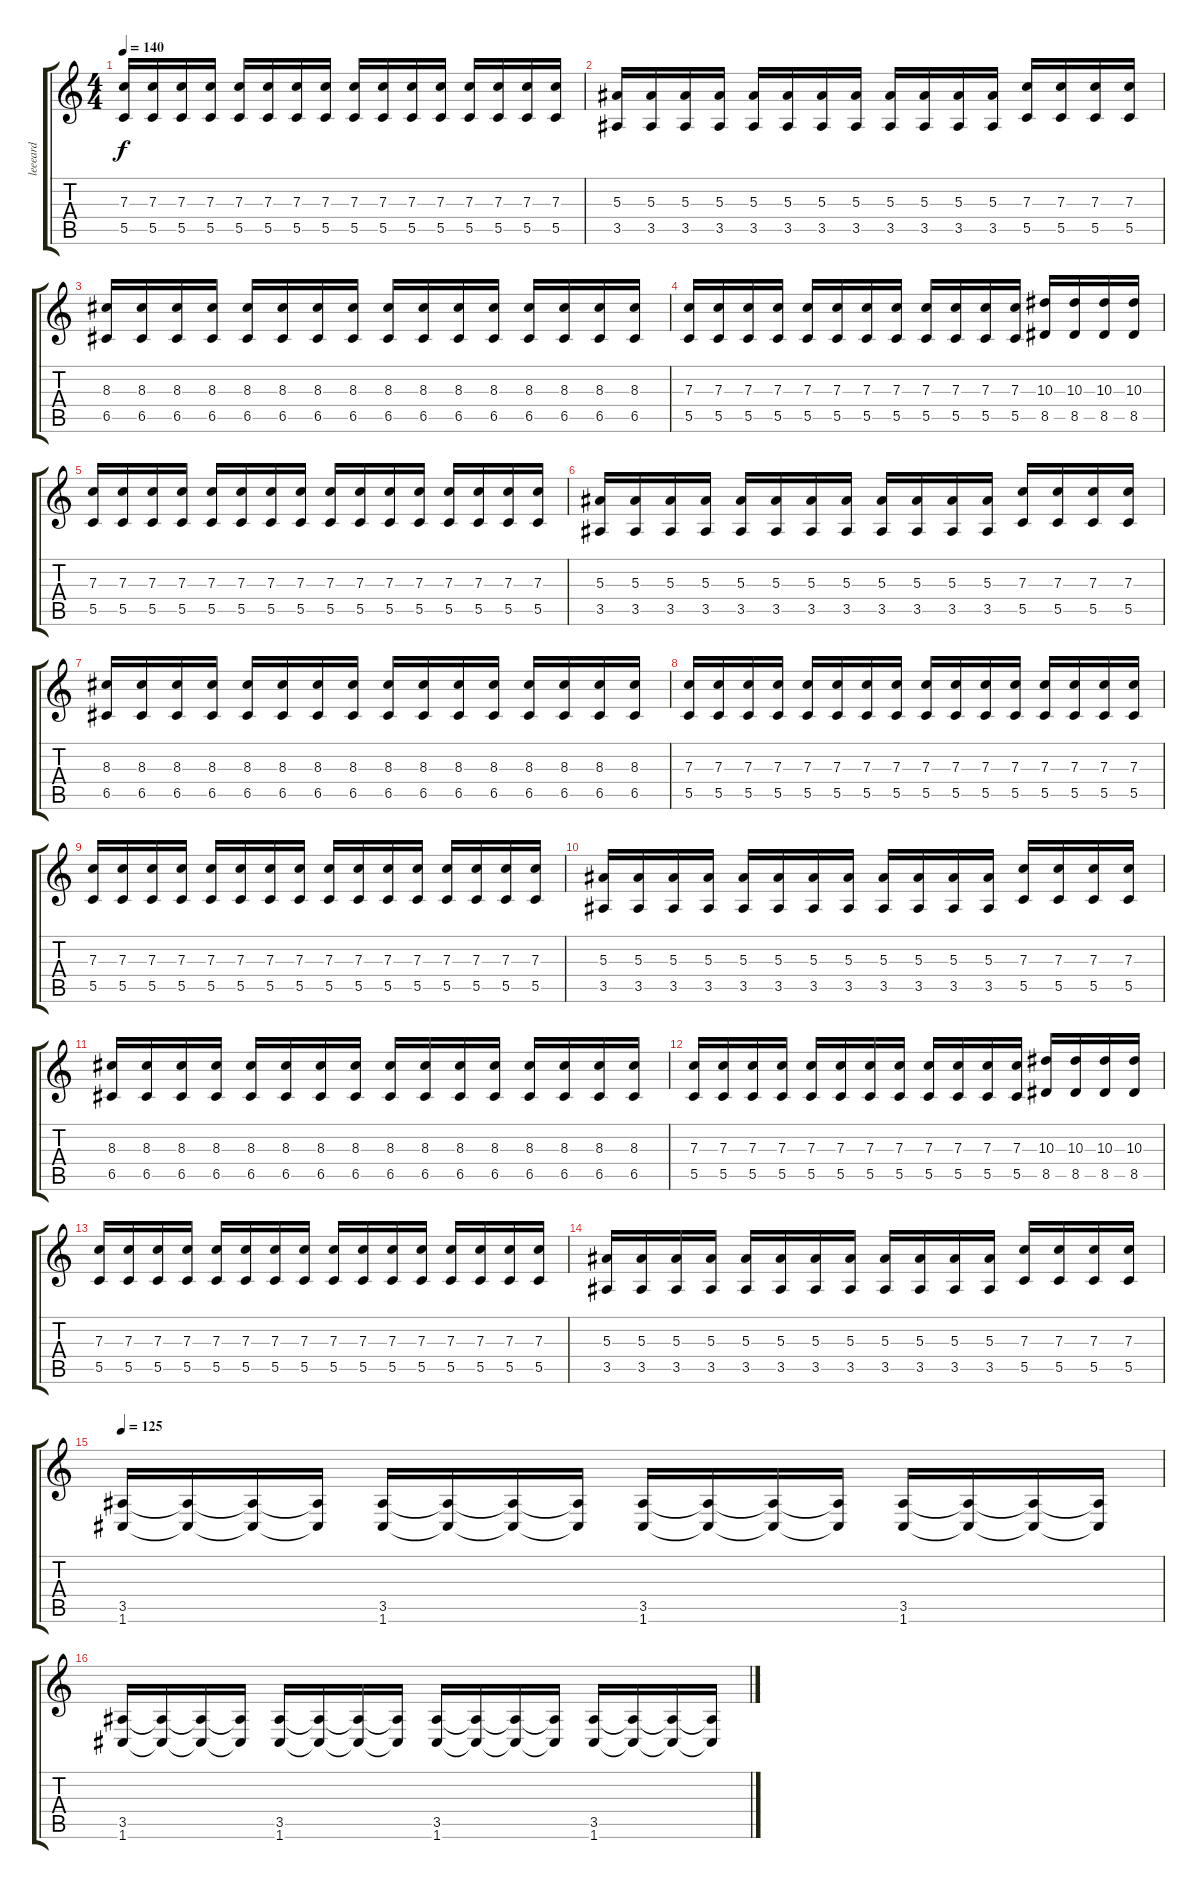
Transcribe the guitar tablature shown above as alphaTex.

\track ("leeeard" "leeeard") {instrument distortionguitar}
\staff {score tabs}
\tuning (D4 A3 F3 C3 G2 C2) {hide}
\ts (4 4)
\tempo 140
\clef g2
\ks c
(7.3 5.5).16{dy f} (7.3 5.5).16 (7.3 5.5).16 (7.3 5.5).16 (7.3 5.5).16 (7.3 5.5).16 (7.3 5.5).16 (7.3 5.5).16 (7.3 5.5).16 (7.3 5.5).16 (7.3 5.5).16 (7.3 5.5).16 (7.3 5.5).16 (7.3 5.5).16 (7.3 5.5).16 (7.3 5.5).16 |
(5.3 3.5).16 (5.3 3.5).16 (5.3 3.5).16 (5.3 3.5).16 (5.3 3.5).16 (5.3 3.5).16 (5.3 3.5).16 (5.3 3.5).16 (5.3 3.5).16 (5.3 3.5).16 (5.3 3.5).16 (5.3 3.5).16 (7.3 5.5).16 (7.3 5.5).16 (7.3 5.5).16 (7.3 5.5).16 |
(8.3 6.5).16 (8.3 6.5).16 (8.3 6.5).16 (8.3 6.5).16 (8.3 6.5).16 (8.3 6.5).16 (8.3 6.5).16 (8.3 6.5).16 (8.3 6.5).16 (8.3 6.5).16 (8.3 6.5).16 (8.3 6.5).16 (8.3 6.5).16 (8.3 6.5).16 (8.3 6.5).16 (8.3 6.5).16 |
(7.3 5.5).16 (7.3 5.5).16 (7.3 5.5).16 (7.3 5.5).16 (7.3 5.5).16 (7.3 5.5).16 (7.3 5.5).16 (7.3 5.5).16 (7.3 5.5).16 (7.3 5.5).16 (7.3 5.5).16 (7.3 5.5).16 (10.3 8.5).16 (10.3 8.5).16 (10.3 8.5).16 (10.3 8.5).16 |
(7.3 5.5).16 (7.3 5.5).16 (7.3 5.5).16 (7.3 5.5).16 (7.3 5.5).16 (7.3 5.5).16 (7.3 5.5).16 (7.3 5.5).16 (7.3 5.5).16 (7.3 5.5).16 (7.3 5.5).16 (7.3 5.5).16 (7.3 5.5).16 (7.3 5.5).16 (7.3 5.5).16 (7.3 5.5).16 |
(5.3 3.5).16 (5.3 3.5).16 (5.3 3.5).16 (5.3 3.5).16 (5.3 3.5).16 (5.3 3.5).16 (5.3 3.5).16 (5.3 3.5).16 (5.3 3.5).16 (5.3 3.5).16 (5.3 3.5).16 (5.3 3.5).16 (7.3 5.5).16 (7.3 5.5).16 (7.3 5.5).16 (7.3 5.5).16 |
(8.3 6.5).16 (8.3 6.5).16 (8.3 6.5).16 (8.3 6.5).16 (8.3 6.5).16 (8.3 6.5).16 (8.3 6.5).16 (8.3 6.5).16 (8.3 6.5).16 (8.3 6.5).16 (8.3 6.5).16 (8.3 6.5).16 (8.3 6.5).16 (8.3 6.5).16 (8.3 6.5).16 (8.3 6.5).16 |
(7.3 5.5).16 (7.3 5.5).16 (7.3 5.5).16 (7.3 5.5).16 (7.3 5.5).16 (7.3 5.5).16 (7.3 5.5).16 (7.3 5.5).16 (7.3 5.5).16 (7.3 5.5).16 (7.3 5.5).16 (7.3 5.5).16 (7.3 5.5).16 (7.3 5.5).16 (7.3 5.5).16 (7.3 5.5).16 |
(7.3 5.5).16 (7.3 5.5).16 (7.3 5.5).16 (7.3 5.5).16 (7.3 5.5).16 (7.3 5.5).16 (7.3 5.5).16 (7.3 5.5).16 (7.3 5.5).16 (7.3 5.5).16 (7.3 5.5).16 (7.3 5.5).16 (7.3 5.5).16 (7.3 5.5).16 (7.3 5.5).16 (7.3 5.5).16 |
(5.3 3.5).16 (5.3 3.5).16 (5.3 3.5).16 (5.3 3.5).16 (5.3 3.5).16 (5.3 3.5).16 (5.3 3.5).16 (5.3 3.5).16 (5.3 3.5).16 (5.3 3.5).16 (5.3 3.5).16 (5.3 3.5).16 (7.3 5.5).16 (7.3 5.5).16 (7.3 5.5).16 (7.3 5.5).16 |
(8.3 6.5).16 (8.3 6.5).16 (8.3 6.5).16 (8.3 6.5).16 (8.3 6.5).16 (8.3 6.5).16 (8.3 6.5).16 (8.3 6.5).16 (8.3 6.5).16 (8.3 6.5).16 (8.3 6.5).16 (8.3 6.5).16 (8.3 6.5).16 (8.3 6.5).16 (8.3 6.5).16 (8.3 6.5).16 |
(7.3 5.5).16 (7.3 5.5).16 (7.3 5.5).16 (7.3 5.5).16 (7.3 5.5).16 (7.3 5.5).16 (7.3 5.5).16 (7.3 5.5).16 (7.3 5.5).16 (7.3 5.5).16 (7.3 5.5).16 (7.3 5.5).16 (10.3 8.5).16 (10.3 8.5).16 (10.3 8.5).16 (10.3 8.5).16 |
(7.3 5.5).16 (7.3 5.5).16 (7.3 5.5).16 (7.3 5.5).16 (7.3 5.5).16 (7.3 5.5).16 (7.3 5.5).16 (7.3 5.5).16 (7.3 5.5).16 (7.3 5.5).16 (7.3 5.5).16 (7.3 5.5).16 (7.3 5.5).16 (7.3 5.5).16 (7.3 5.5).16 (7.3 5.5).16 |
(5.3 3.5).16 (5.3 3.5).16 (5.3 3.5).16 (5.3 3.5).16 (5.3 3.5).16 (5.3 3.5).16 (5.3 3.5).16 (5.3 3.5).16 (5.3 3.5).16 (5.3 3.5).16 (5.3 3.5).16 (5.3 3.5).16 (7.3 5.5).16 (7.3 5.5).16 (7.3 5.5).16 (7.3 5.5).16 |
\tempo 125
(3.5 1.6).16 (3.5{t} 1.6{t}).16 (3.5{t} 1.6{t}).16 (3.5{t} 1.6{t}).16 (3.5 1.6).16 (3.5{t} 1.6{t}).16 (3.5{t} 1.6{t}).16 (3.5{t} 1.6{t}).16 (3.5 1.6).16 (3.5{t} 1.6{t}).16 (3.5{t} 1.6{t}).16 (3.5{t} 1.6{t}).16 (3.5 1.6).16 (3.5{t} 1.6{t}).16 (3.5{t} 1.6{t}).16 (3.5{t} 1.6{t}).16 |
(3.5 1.6).16 (3.5{t} 1.6{t}).16 (3.5{t} 1.6{t}).16 (3.5{t} 1.6{t}).16 (3.5 1.6).16 (3.5{t} 1.6{t}).16 (3.5{t} 1.6{t}).16 (3.5{t} 1.6{t}).16 (3.5 1.6).16 (3.5{t} 1.6{t}).16 (3.5{t} 1.6{t}).16 (3.5{t} 1.6{t}).16 (3.5 1.6).16 (3.5{t} 1.6{t}).16 (3.5{t} 1.6{t}).16 (3.5{t} 1.6{t}).16
